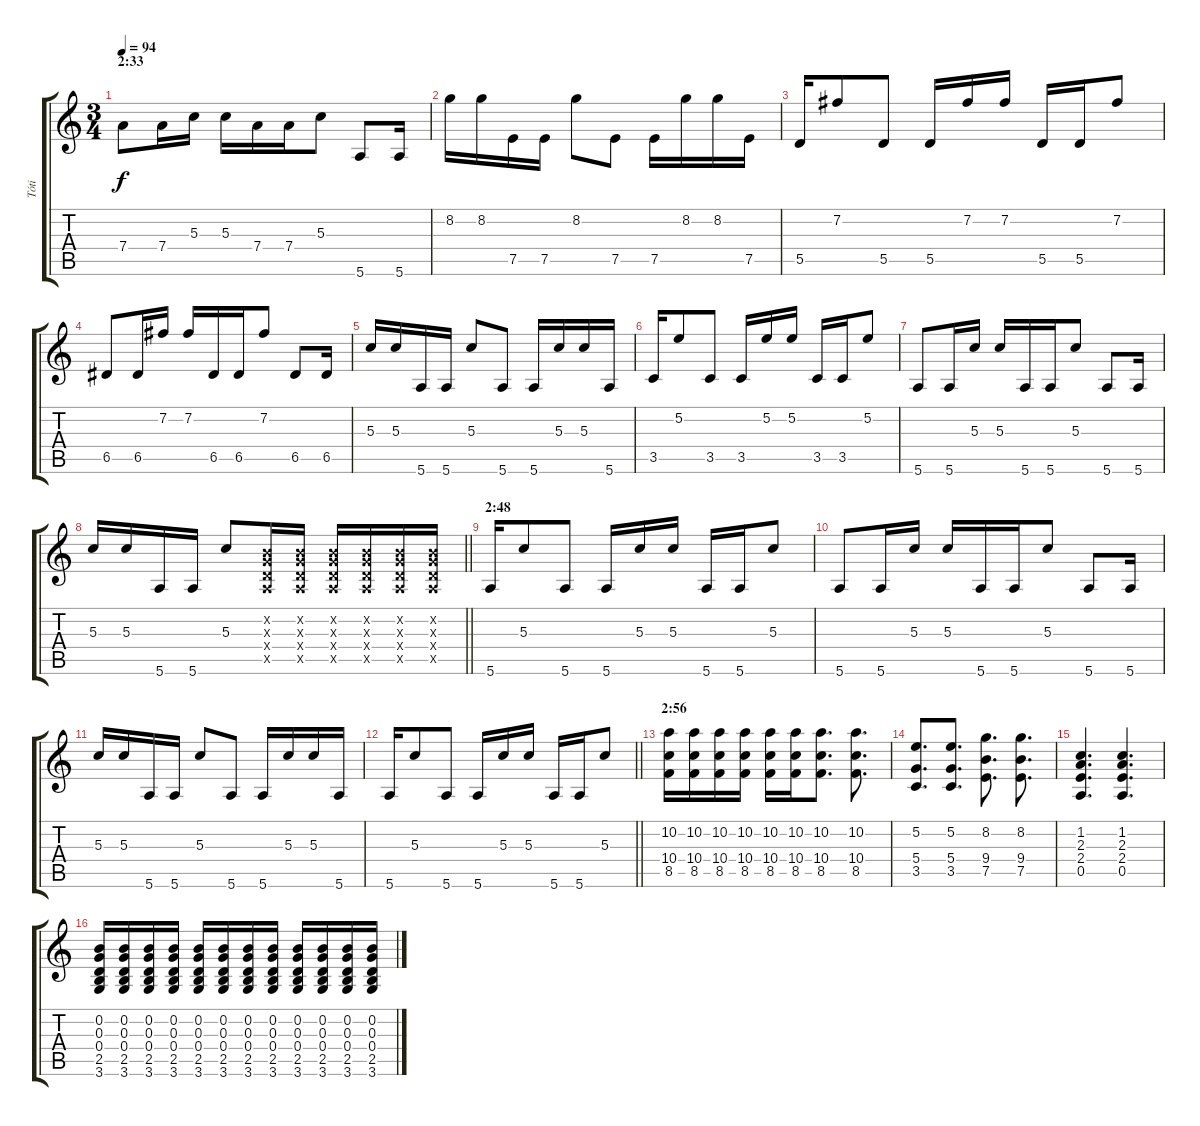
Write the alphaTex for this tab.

\track ("Tóti" "Tóti") {instrument overdrivenguitar}
\staff {score tabs}
\tuning (E4 B3 G3 D3 A2 E2) {hide}
\ts (3 4)
\section ("" "2:33")
\tempo 94
\clef g2
\ks c
7.4.8{dy f} 7.4.16 5.3.16 5.3.16 7.4.16 7.4.16 5.3.8 5.6.8 5.6.16 |
8.2.16 8.2.16 7.5.16 7.5.16 8.2.8 7.5.8 7.5.16 8.2.16 8.2.16 7.5.16 |
5.5.16 7.2.8 5.5.8 5.5.16 7.2.16 7.2.16 5.5.16 5.5.16 7.2.8 |
6.5.8 6.5.16 7.2.16 7.2.16 6.5.16 6.5.16 7.2.8 6.5.8 6.5.16 |
5.3.16 5.3.16 5.6.16 5.6.16 5.3.8 5.6.8 5.6.16 5.3.16 5.3.16 5.6.16 |
3.5.16 5.2.8 3.5.8 3.5.16 5.2.16 5.2.16 3.5.16 3.5.16 5.2.8 |
5.6.8 5.6.16 5.3.16 5.3.16 5.6.16 5.6.16 5.3.8 5.6.8 5.6.16 |
\barLineRight lightlight
5.3.16 5.3.16 5.6.16 5.6.16 5.3.8 (0.2{x} 0.3{x} 0.4{x} 0.5{x}).16 (0.2{x} 0.3{x} 0.4{x} 0.5{x}).16 (0.2{x} 0.3{x} 0.4{x} 0.5{x}).16 (0.2{x} 0.3{x} 0.4{x} 0.5{x}).16 (0.2{x} 0.3{x} 0.4{x} 0.5{x}).16 (0.2{x} 0.3{x} 0.4{x} 0.5{x}).16 |
\section ("" "2:48")
5.6.16 5.3.8 5.6.8 5.6.16 5.3.16 5.3.16 5.6.16 5.6.16 5.3.8 |
5.6.8 5.6.16 5.3.16 5.3.16 5.6.16 5.6.16 5.3.8 5.6.8 5.6.16 |
5.3.16 5.3.16 5.6.16 5.6.16 5.3.8 5.6.8 5.6.16 5.3.16 5.3.16 5.6.16 |
\barLineRight lightlight
5.6.16 5.3.8 5.6.8 5.6.16 5.3.16 5.3.16 5.6.16 5.6.16 5.3.8 |
\section ("" "2:56")
(10.2 10.4 8.5).16 (10.2 10.4 8.5).16 (10.2 10.4 8.5).16 (10.2 10.4 8.5).16 (10.2 10.4 8.5).16 (10.2 10.4 8.5).16 (10.2 10.4 8.5).8{d} (10.2 10.4 8.5).8{d} |
(5.2 5.4 3.5).8{d} (5.2 5.4 3.5).8{d} (8.2 9.4 7.5).8{d} (8.2 9.4 7.5).8{d} |
(1.2 2.3 2.4 0.5).4{d} (1.2 2.3 2.4 0.5).4{d} |
(0.2 0.3 0.4 2.5 3.6).16 (0.2 0.3 0.4 2.5 3.6).16 (0.2 0.3 0.4 2.5 3.6).16 (0.2 0.3 0.4 2.5 3.6).16 (0.2 0.3 0.4 2.5 3.6).16 (0.2 0.3 0.4 2.5 3.6).16 (0.2 0.3 0.4 2.5 3.6).16 (0.2 0.3 0.4 2.5 3.6).16 (0.2 0.3 0.4 2.5 3.6).16 (0.2 0.3 0.4 2.5 3.6).16 (0.2 0.3 0.4 2.5 3.6).16 (0.2 0.3 0.4 2.5 3.6).16
